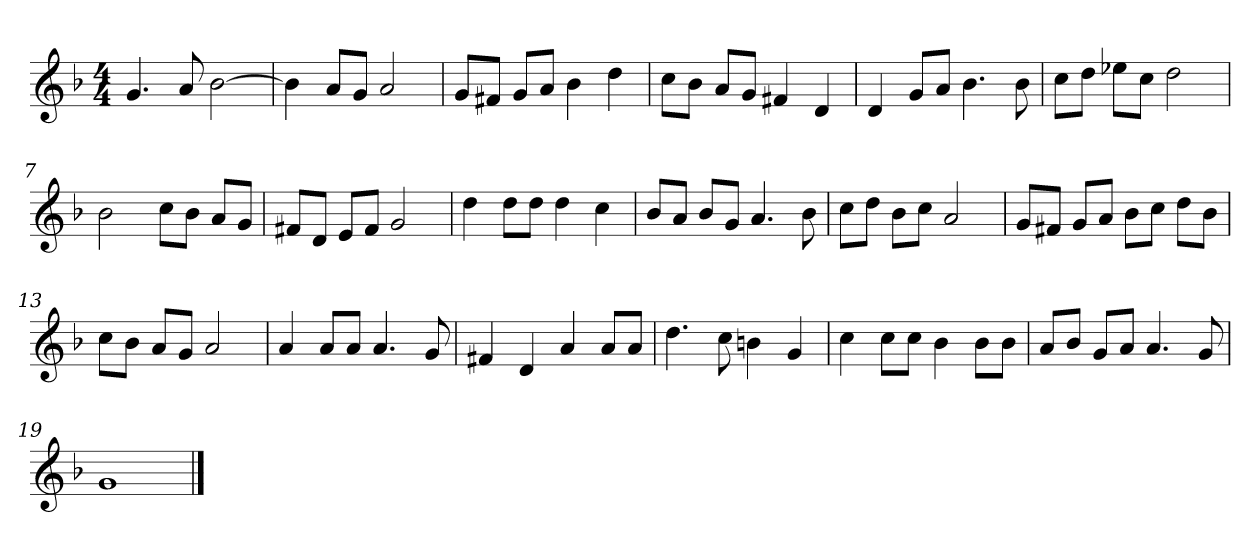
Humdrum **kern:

**kern
*part1
*staff1
*k[b-]
*M4/4
*MM120
=1
4.g
8a
[2b-
=2
4b-]
8aL
8gJ
2a
=3
8gL
8f#XJ
8gL
8aJ
4b-
4dd
=4
8ccL
8b-J
8aL
8gJ
4f#X
4d
=5
4d
8gL
8aJ
4.b-
8b-
=6
8ccL
8ddJ
8ee-XL
8ccJ
2dd
=7
2b-
8ccL
8b-J
8aL
8gJ
=8
8f#XL
8dJ
8eL
8f#J
2g
=9
4dd
8ddL
8ddJ
4dd
4cc
=10
8b-L
8aJ
8b-L
8gJ
4.a
8b-
=11
8ccL
8ddJ
8b-L
8ccJ
2a
=12
8gL
8f#XJ
8gL
8aJ
8b-L
8ccJ
8ddL
8b-J
=13
8ccL
8b-J
8aL
8gJ
2a
=14
4a
8aL
8aJ
4.a
8g
=15
4f#X
4d
4a
8aL
8aJ
=16
4.dd
8cc
4bn
4g
=17
4cc
8ccL
8ccJ
4b-
8b-L
8b-J
=18
8aL
8b-J
8gL
8aJ
4.a
8g
=19
1g
==
*-
